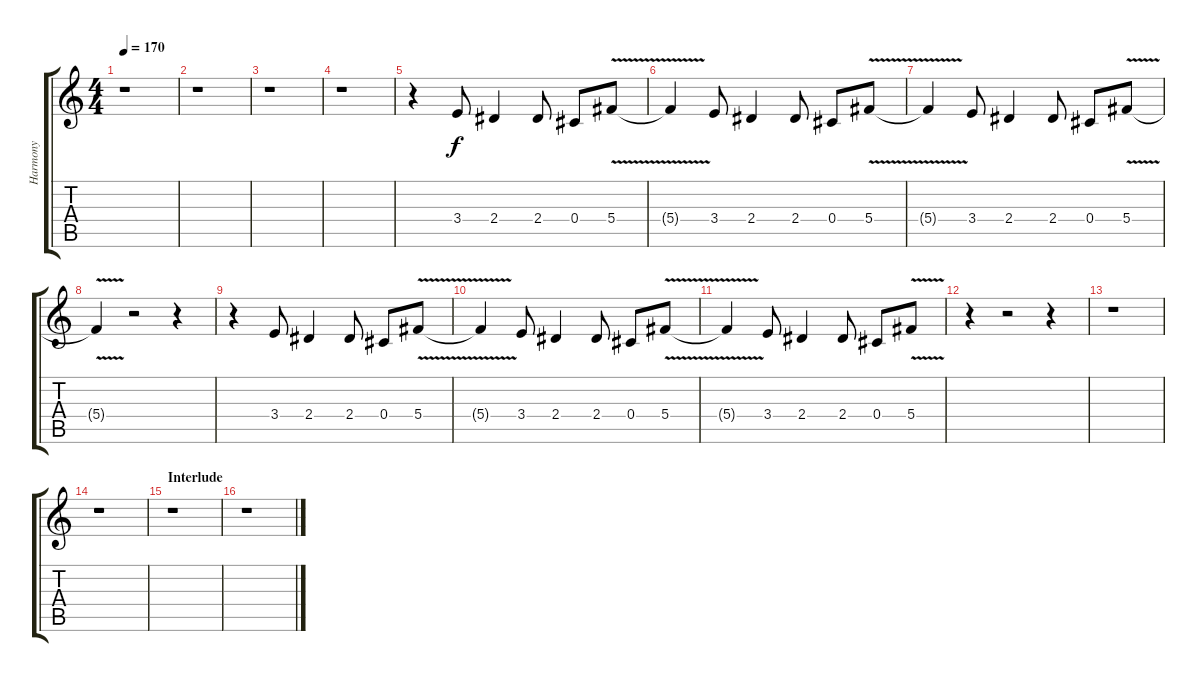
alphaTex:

\track ("Harmony" "Harmony") {instrument overdrivenguitar}
\staff {score tabs}
\tuning (Eb4 Bb3 Gb3 Db3 Ab2 Eb2) {hide}
\ts (4 4)
\tempo 170
\clef g2
\ks c
r.1{dy f} |
r.1 |
r.1 |
r.1 |
r.4 3.4.8 2.4.4 2.4.8 0.4.8 5.4{v}.8 |
5.4{t}.4 3.4.8 2.4.4 2.4.8 0.4.8 5.4{v}.8 |
5.4{t}.4 3.4.8 2.4.4 2.4.8 0.4.8 5.4{v}.8 |
5.4{t}.4 r.2 r.4 |
r.4 3.4.8 2.4.4 2.4.8 0.4.8 5.4{v}.8 |
5.4{t}.4 3.4.8 2.4.4 2.4.8 0.4.8 5.4{v}.8 |
5.4{t}.4 3.4.8 2.4.4 2.4.8 0.4.8 5.4{v}.8 |
r.4 r.2 r.4 |
r.1 |
r.1 |
\section ("" "Interlude")
r.1 |
r.1
